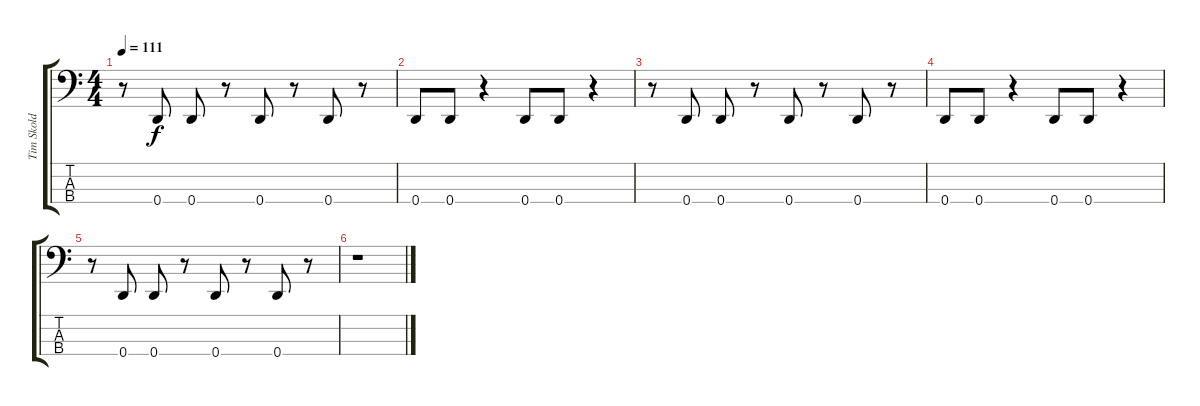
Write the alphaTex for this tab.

\track ("Tim Skold" "Tim Skold") {instrument electricbasspick}
\staff {score tabs}
\tuning (G2 D2 A1 D1) {hide}
\ts (4 4)
\tempo 111
\clef f4
\ks c
r.8{dy f} 0.4.8 0.4.8 r.8 0.4.8 r.8 0.4.8 r.8 |
0.4.8 0.4.8 r.4 0.4.8 0.4.8 r.4 |
r.8 0.4.8 0.4.8 r.8 0.4.8 r.8 0.4.8 r.8 |
0.4.8 0.4.8 r.4 0.4.8 0.4.8 r.4 |
r.8 0.4.8 0.4.8 r.8 0.4.8 r.8 0.4.8 r.8 |
r.1
